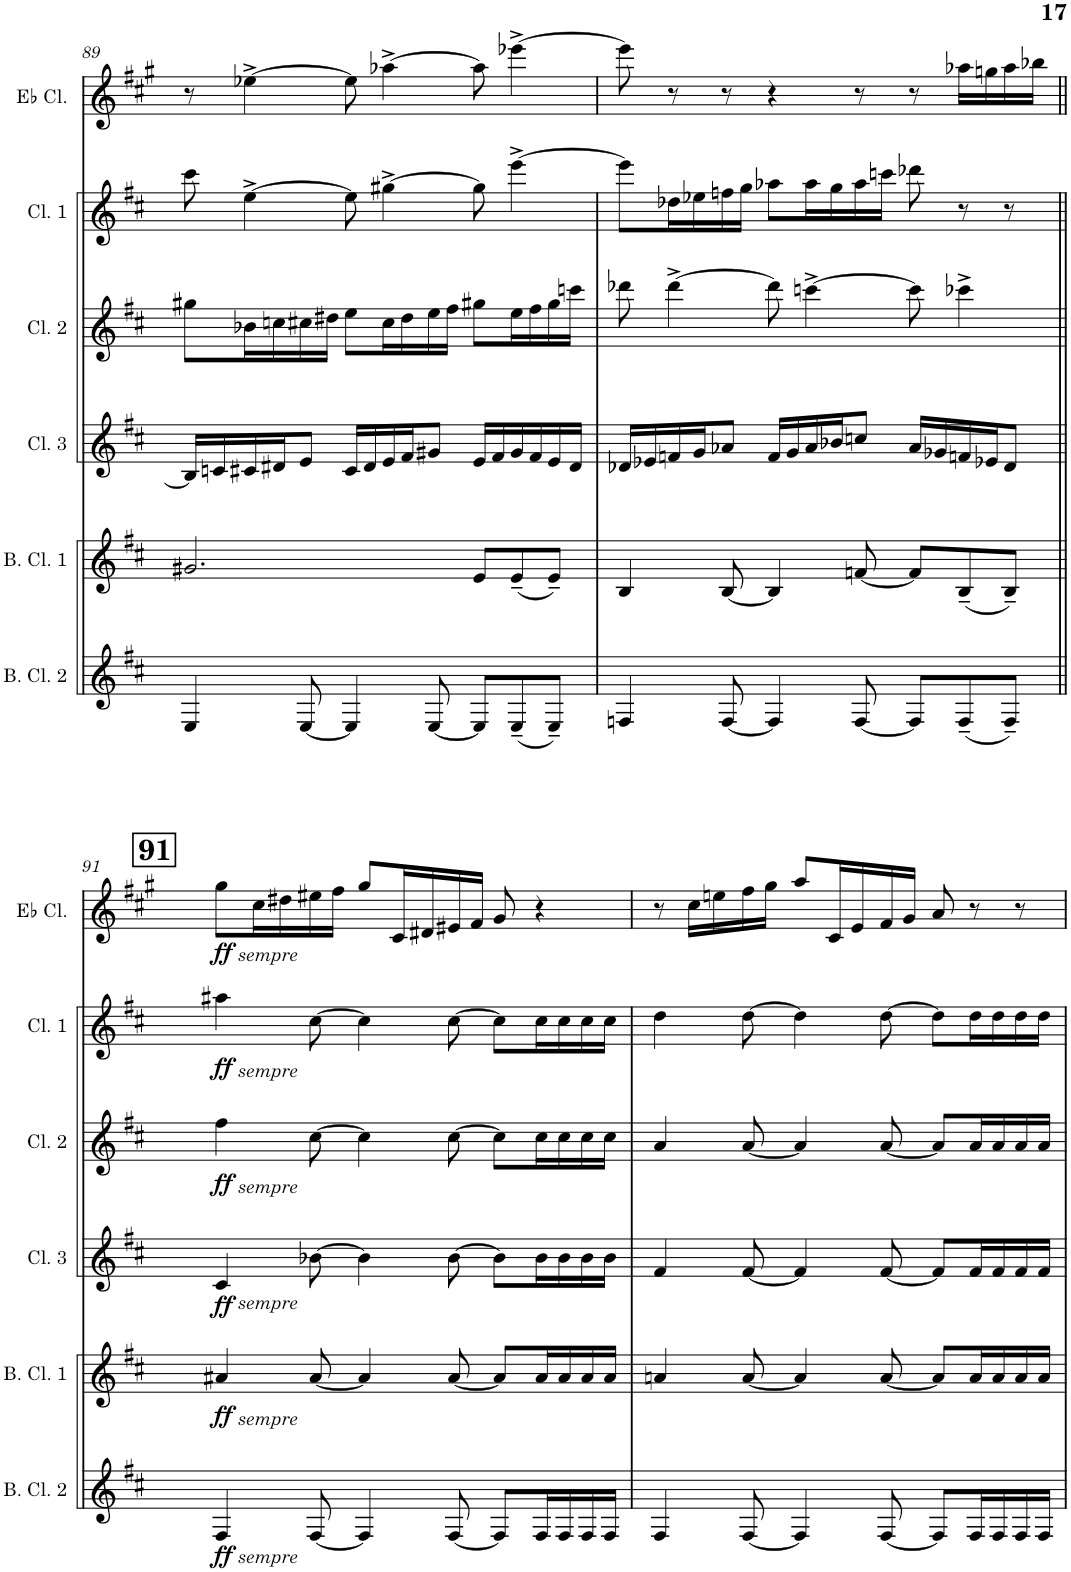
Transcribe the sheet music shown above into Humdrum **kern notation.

**kern	**dynam	**kern	**dynam	**kern	**dynam	**kern	**dynam	**kern	**dynam	**kern	**dynam
*part6	*part6	*part5	*part5	*part4	*part4	*part3	*part3	*part2	*part2	*part1	*part1
*staff6	*staff6	*staff5	*staff5	*staff4	*staff4	*staff3	*staff3	*staff2	*staff2	*staff1	*staff1
*I"Bass Clarinet 2	*	*I"Bass Clarinet 1	*	*I"Clarinet 3	*	*I"Clarinet 2	*	*I"Clarinet 1	*	*I"Clarinet in Eb	*
*I'B. Cl. 2	*	*I'B. Cl. 1	*	*I'Cl. 3	*	*I'Cl. 2	*	*I'Cl. 1	*	*	*
!!LO:PB:g=z
*clefG2	*	*clefG2	*	*clefG2	*	*clefG2	*	*clefG2	*	*clefG2	*
*Trd8c14	*	*Trd8c14	*	*Trd1c2	*	*Trd1c2	*	*Trd1c2	*	*Trd-2c-3	*
*k[f#c#]	*	*k[f#c#]	*	*k[f#c#]	*	*k[f#c#]	*	*k[f#c#]	*	*k[f#c#g#]	*
*M9/8	*	*M9/8	*	*M9/8	*	*M9/8	*	*M9/8	*	*M9/8	*
=89	=89	=89	=89	=89	=89	=89	=89	=89	=89	=89	=89
4E/	.	2.g#X/	.	16B/LL]	.	8gg#X\L	.	8ccc#\	.	8r	.
.	.	.	.	16cn/	.	.	.	.	.	.	.
.	.	.	.	16c#X/	.	16b-X\L	.	[4ee^\	.	[4ee-X^\	.
.	.	.	.	16d#X/J	.	16ccn\	.	.	.	.	.
[8E/	.	.	.	8e/J	.	16cc#X\	.	.	.	.	.
.	.	.	.	.	.	16dd#X\JJ	.	.	.	.	.
4E/]	.	.	.	16c#/LL	.	8ee\L	.	8ee\]	.	8ee-\]	.
.	.	.	.	16d#/	.	.	.	.	.	.	.
.	.	.	.	16e/	.	16cc#\L	.	[4gg#X^\	.	[4aa-X^\	.
.	.	.	.	16f#/J	.	16dd#\	.	.	.	.	.
[8E/	.	.	.	8g#X/J	.	16ee\	.	.	.	.	.
.	.	.	.	.	.	16ff#\JJ	.	.	.	.	.
8E/L]	.	8e/L	.	16e/LL	.	8gg#X\L	.	8gg#\]	.	8aa-\]	.
.	.	.	.	16f#/	.	.	.	.	.	.	.
(8E~/	.	(8e~/	.	16g#/	.	16ee\L	.	[4eee^\	.	[4eee-X^\	.
.	.	.	.	16f#/	.	16ff#\	.	.	.	.	.
8E~/J)	.	8e~/J)	.	16e/	.	16gg#\	.	.	.	.	.
.	.	.	.	16d#/JJ	.	16cccn\JJ	.	.	.	.	.
=90	=90	=90	=90	=90	=90	=90	=90	=90	=90	=90	=90
4Fn/	.	4B/	.	16d-X/LL	.	8ddd-X\	.	8eee\L]	.	8eee-\]	.
.	.	.	.	16e-X/	.	.	.	.	.	.	.
.	.	.	.	16fn/	.	[4ddd-^\	.	16dd-X\L	.	8r	.
.	.	.	.	16g/J	.	.	.	16ee-X\	.	.	.
[8F/	.	[8B/	.	8a-X/J	.	.	.	16ffn\	.	8r	.
.	.	.	.	.	.	.	.	16gg\JJ	.	.	.
4F/]	.	4B/]	.	16f/LL	.	8ddd-\]	.	8aa-X\L	.	4r	.
.	.	.	.	16g/	.	.	.	.	.	.	.
.	.	.	.	16a-/	.	[4cccn^\	.	16aa-\L	.	.	.
.	.	.	.	16b-X/J	.	.	.	16gg\	.	.	.
[8F/	.	[8fn/	.	8ccn/J	.	.	.	16aa-\	.	8r	.
.	.	.	.	.	.	.	.	16cccn\JJ	.	.	.
8F/L]	.	8f/L]	.	16a-/LL	.	8ccc\]	.	8ddd-X\	.	8r	.
.	.	.	.	16g-X/	.	.	.	.	.	.	.
(8F~/	.	(8B~/	.	16fn/	.	4ccc-X^\	.	8r	.	16aa-X\LL	.
.	.	.	.	16e-X/J	.	.	.	.	.	16ggn\	.
8F~/J)	.	8B~/J)	.	8d-/J	.	.	.	8r	.	16aa-\	.
.	.	.	.	.	.	.	.	.	.	16bb-X\JJ	.
!!LO:LB:g=z
!!LO:REH:place=s1:a:B:cj:fs=14:t=91
=91||	=91||	=91||	=91||	=91||	=91||	=91||	=91||	=91||	=91||	=91||	=91||
!	!	!	!	!	!	!	!	!	!	!LO:TX:b:i:t=sempre	!
!	!	!	!	!	!	!	!	!LO:TX:b:i:t=sempre	!	!	!
!	!	!	!	!	!	!LO:TX:b:i:t=sempre	!	!	!	!	!
!	!	!	!	!LO:TX:b:i:t=sempre	!	!	!	!	!	!	!
!	!	!LO:TX:b:i:t=sempre	!	!	!	!	!	!	!	!	!
!LO:TX:b:i:t=sempre	!	!	!	!	!	!	!	!	!	!	!
!	!LO:DY:b	!	!LO:DY:b	!	!LO:DY:b	!	!LO:DY:b	!	!LO:DY:b	!	!LO:DY:b
4F#/	ff	4a#X/	ff	4c#/	ff	4ff#\	ff	4aa#X\	ff	8gg#\L	ff
.	.	.	.	.	.	.	.	.	.	16cc#\L	.
.	.	.	.	.	.	.	.	.	.	16dd#X\	.
[8F#/	.	[8a#/	.	[8b-X\	.	[8cc#\	.	[8cc#\	.	16ee#X\	.
.	.	.	.	.	.	.	.	.	.	16ff#\JJ	.
4F#/]	.	4a#/]	.	4b-\]	.	4cc#\]	.	4cc#\]	.	8gg#/L	.
.	.	.	.	.	.	.	.	.	.	16c#/L	.
.	.	.	.	.	.	.	.	.	.	16d#X/	.
[8F#/	.	[8a#/	.	[8b-\	.	[8cc#\	.	[8cc#\	.	16e#X/	.
.	.	.	.	.	.	.	.	.	.	16f#/JJ	.
8F#/L]	.	8a#/L]	.	8b-\L]	.	8cc#\L]	.	8cc#\L]	.	8g#/	.
16F#/L	.	16a#/L	.	16b-\L	.	16cc#\L	.	16cc#\L	.	4r	.
16F#/	.	16a#/	.	16b-\	.	16cc#\	.	16cc#\	.	.	.
16F#/	.	16a#/	.	16b-\	.	16cc#\	.	16cc#\	.	.	.
16F#/JJ	.	16a#/JJ	.	16b-\JJ	.	16cc#\JJ	.	16cc#\JJ	.	.	.
=92	=92	=92	=92	=92	=92	=92	=92	=92	=92	=92	=92
4F#/	.	4an/	.	4f#/	.	4a/	.	4dd\	.	8r	.
.	.	.	.	.	.	.	.	.	.	16cc#\LL	.
.	.	.	.	.	.	.	.	.	.	16een\	.
[8F#/	.	[8a/	.	[8f#/	.	[8a/	.	[8dd\	.	16ff#\	.
.	.	.	.	.	.	.	.	.	.	16gg#\JJ	.
4F#/]	.	4a/]	.	4f#/]	.	4a/]	.	4dd\]	.	8aa/L	.
.	.	.	.	.	.	.	.	.	.	16c#/L	.
.	.	.	.	.	.	.	.	.	.	16e/	.
[8F#/	.	[8a/	.	[8f#/	.	[8a/	.	[8dd\	.	16f#/	.
.	.	.	.	.	.	.	.	.	.	16g#/JJ	.
8F#/L]	.	8a/L]	.	8f#/L]	.	8a/L]	.	8dd\L]	.	8a/	.
16F#/L	.	16a/L	.	16f#/L	.	16a/L	.	16dd\L	.	8r	.
16F#/	.	16a/	.	16f#/	.	16a/	.	16dd\	.	.	.
16F#/	.	16a/	.	16f#/	.	16a/	.	16dd\	.	8r	.
16F#/JJ	.	16a/JJ	.	16f#/JJ	.	16a/JJ	.	16dd\JJ	.	.	.
=	=	=	=	=	=	=	=	=	=	=	=
*-	*-	*-	*-	*-	*-	*-	*-	*-	*-	*-	*-
